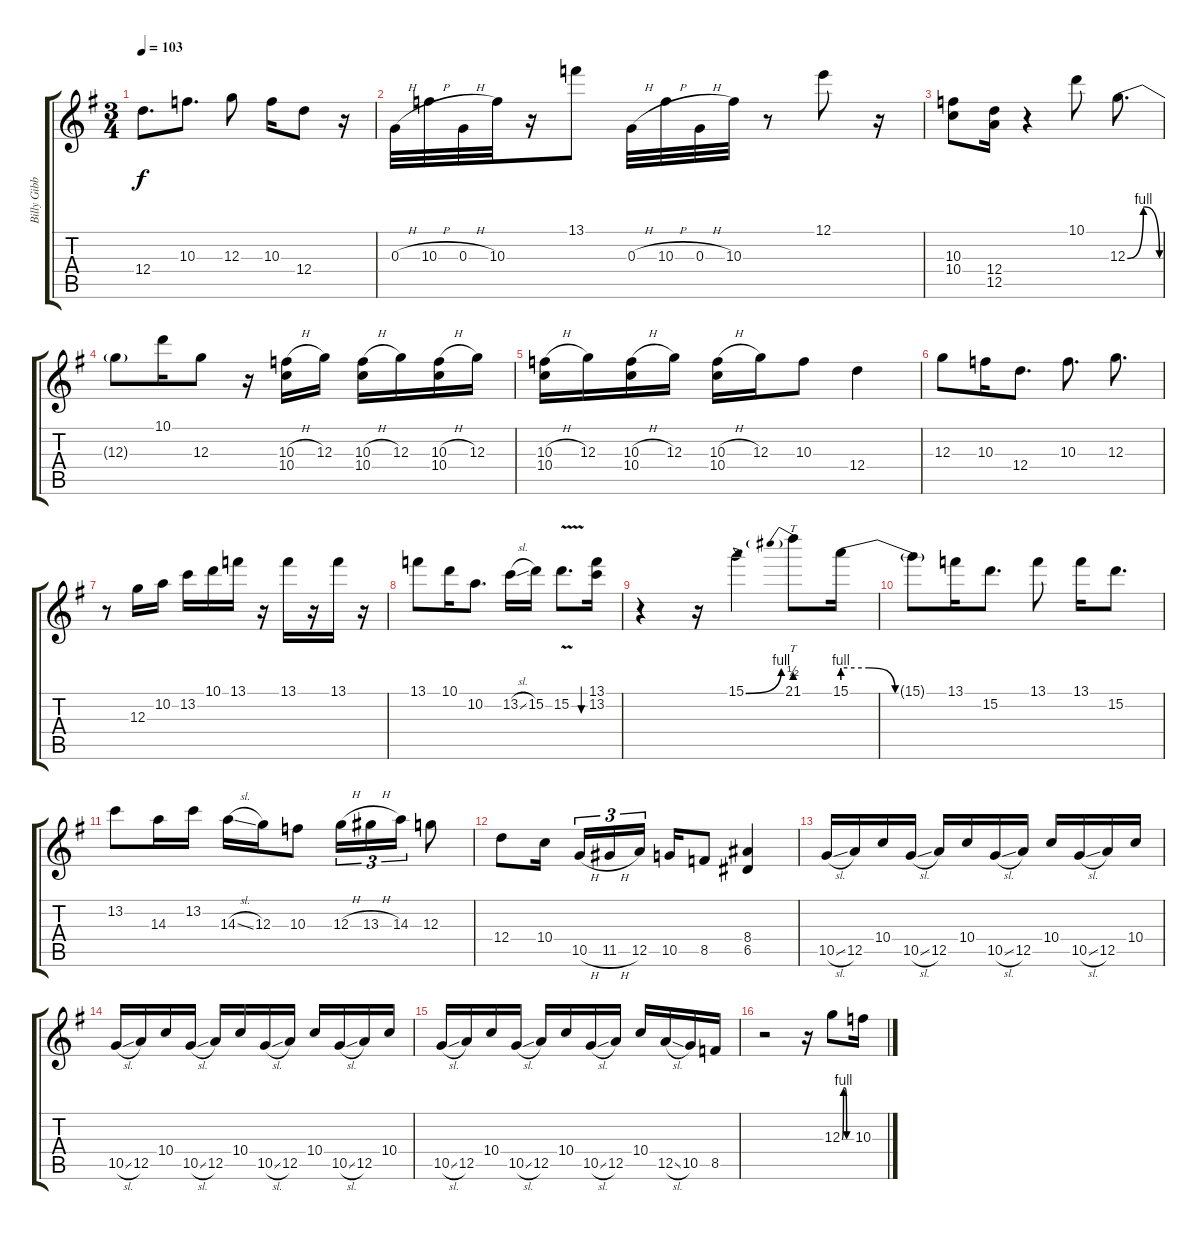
\track ("Billy Gibbons Guitar" "Billy Gibb") {instrument overdrivenguitar}
\staff {score tabs}
\tuning (E4 B3 G3 D3 A2 E2) {hide}
\ts (3 4)
\tempo 103
\clef g2
\ks g
12.4.8{d dy f} 10.3.8{d} 12.3.8 10.3.16 12.4.8 r.16 |
0.3{h}.32 10.3{h}.32 0.3{h}.32 10.3.32 r.16 13.1.8 0.3{h}.32 10.3{h}.32 0.3{h}.32 10.3.32 r.8 12.1.8 r.16 |
(10.3 10.4).8 (12.4 12.5).16 r.4 10.1.8 12.3{be (bendrelease 0 0 10 4 20 4 60 0)}.8{d} |
12.3{t}.8 10.1.16 12.3.8 r.16 (10.3{h} 10.4).16 12.3.16 (10.3{h} 10.4).16 12.3.16 (10.3{h} 10.4).16 12.3.16 |
(10.3{h} 10.4).16 12.3.16 (10.3{h} 10.4).16 12.3.16 (10.3{h} 10.4).16 12.3.16 10.3.8 12.4.4 |
12.3.8 10.3.16 12.4.8{d} 10.3.8{d} 12.3.8{d} |
r.8 12.3.16 10.2.16 13.2.16 10.1.16 13.1.16 r.16 13.1.16 r.16 13.1.16 r.16 |
13.1.8 10.1.16 10.2.8{d} 13.2{sl}.16 15.2.16 15.2{v}.8{d} (13.1 13.2).16{bu 60} |
r.4 r.16 15.1{be (bend 0 0 60 4)}.4 21.1{be (prebend 0 2 60 2)}.8{tt} 15.1{be (custom 0 4 15 4 30 0 60 0)}.16 |
15.1{t}.8 13.1.16 15.2.8{d} 13.1.8 13.1.16 15.2.8{d} |
13.2.8 14.3.16 13.2.16 14.3{sl}.16 12.3.16 10.3.8 12.3{h}.16{tu (3 2)} 13.3{h}.16{tu (3 2)} 14.3.16{tu (3 2)} 12.3.8 |
12.4.8 10.4.16{beam splitsecondary} 10.5{h}.16{tu (3 2)} 11.5{h}.16{tu (3 2)} 12.5.16{tu (3 2) beam splitsecondary} 10.5.16 8.5.8 (8.4 6.5).4 |
10.5{sl}.16 12.5.16 10.4.16 10.5{sl}.16 12.5.16 10.4.16 10.5{sl}.16 12.5.16 10.4.16 10.5{sl}.16 12.5.16 10.4.16 |
10.5{sl}.16 12.5.16 10.4.16 10.5{sl}.16 12.5.16 10.4.16 10.5{sl}.16 12.5.16 10.4.16 10.5{sl}.16 12.5.16 10.4.16 |
10.5{sl}.16 12.5.16 10.4.16 10.5{sl}.16 12.5.16 10.4.16 10.5{sl}.16 12.5.16 10.4.16 12.5{sl}.16 10.5.16 8.5.16 |
r.2{volume 4} r.16 12.3{be (custom 0 0 10 4 20 4 30 0 60 0)}.8 10.3.16
